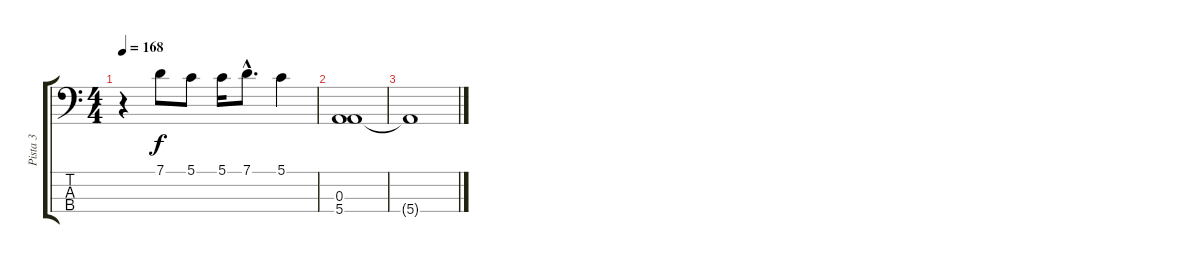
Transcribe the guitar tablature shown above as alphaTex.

\track ("Pista 3" "Pista 3") {instrument electricbassfinger}
\staff {score tabs}
\tuning (G2 D2 A1 E1) {hide}
\ts (4 4)
\tempo 168
\clef f4
\ks c
r.4{dy f} 7.1.8 5.1.8 5.1.16 7.1{hac}.8{d} 5.1.4 |
(0.3 5.4).1 |
5.4{t}.1
